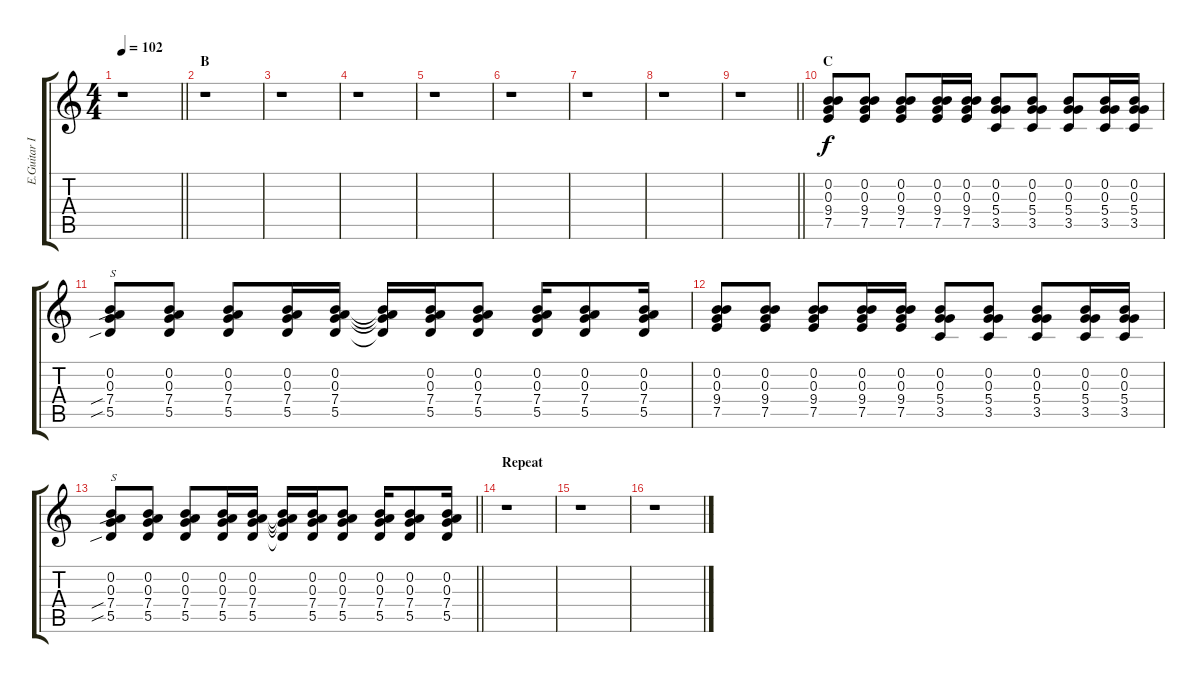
\track ("E.Guitar I" "E.Guitar I") {instrument distortionguitar}
\staff {score tabs}
\tuning (E4 B3 G3 D3 A2 E2) {hide}
\ts (4 4)
\tempo 102
\clef g2
\barLineRight lightlight
\ks c
r.1{dy f} |
\section ("" "B")
r.1 |
r.1 |
r.1 |
r.1 |
r.1 |
r.1 |
r.1 |
\barLineRight lightlight
r.1 |
\section ("" "C")
(0.2 0.3 9.4 7.5).8 (0.2 0.3 9.4 7.5).8 (0.2 0.3 9.4 7.5).8 (0.2 0.3 9.4 7.5).16 (0.2 0.3 9.4 7.5).16 (0.2 0.3 5.4 3.5).8 (0.2 0.3 5.4 3.5).8 (0.2 0.3 5.4 3.5).8 (0.2 0.3 5.4 3.5).16 (0.2 0.3 5.4 3.5).16 |
(0.2 0.3 7.4{sib} 5.5{sib}).8{txt "S"} (0.2 0.3 7.4 5.5).8 (0.2 0.3 7.4 5.5).8 (0.2 0.3 7.4 5.5).16 (0.2 0.3 7.4 5.5).16 (0.2{t} 0.3{t} 7.4{t} 5.5{t}).16 (0.2 0.3 7.4 5.5).16 (0.2 0.3 7.4 5.5).8 (0.2 0.3 7.4 5.5).16 (0.2 0.3 7.4 5.5).8 (0.2 0.3 7.4 5.5).16 |
(0.2 0.3 9.4 7.5).8 (0.2 0.3 9.4 7.5).8 (0.2 0.3 9.4 7.5).8 (0.2 0.3 9.4 7.5).16 (0.2 0.3 9.4 7.5).16 (0.2 0.3 5.4 3.5).8 (0.2 0.3 5.4 3.5).8 (0.2 0.3 5.4 3.5).8 (0.2 0.3 5.4 3.5).16 (0.2 0.3 5.4 3.5).16 |
\barLineRight lightlight
(0.2 0.3 7.4{sib} 5.5{sib}).8{txt "S"} (0.2 0.3 7.4 5.5).8 (0.2 0.3 7.4 5.5).8 (0.2 0.3 7.4 5.5).16 (0.2 0.3 7.4 5.5).16 (0.2{t} 0.3{t} 7.4{t} 5.5{t}).16 (0.2 0.3 7.4 5.5).16 (0.2 0.3 7.4 5.5).8 (0.2 0.3 7.4 5.5).16 (0.2 0.3 7.4 5.5).8 (0.2 0.3 7.4 5.5).16 |
\section ("" "Repeat")
r.1 |
r.1 |
r.1
